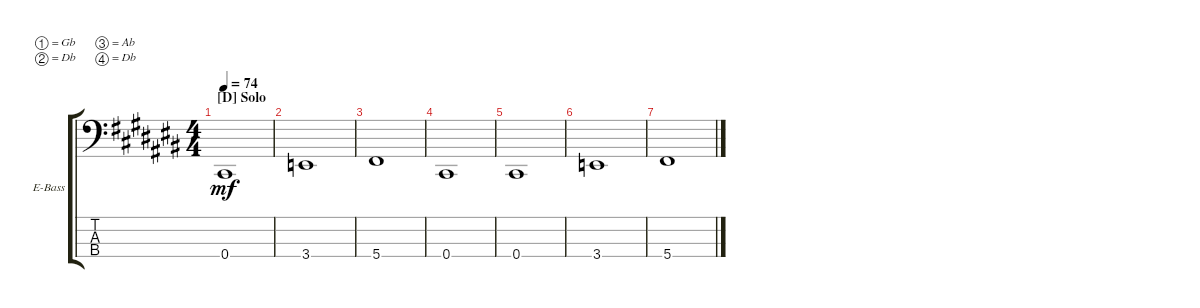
\defaultSystemsLayout 4
\bracketExtendMode groupsimilarinstruments
\firstSystemTrackNameOrientation horizontal
\otherSystemsTrackNameOrientation horizontal
\track ("Electric Bass" "E-Bass") {multiBarRest instrument electricbassfinger}
\staff {score tabs}
\tuning (Gb2 Db2 Ab1 Db1)
\ts (4 4)
\section ("D" "Solo")
\tempo 74
\clef f4
\ks c#
0.4.1{dy mf} |
3.4.1 |
5.4.1 |
0.4.1 |
0.4.1 |
3.4.1 |
5.4.1
